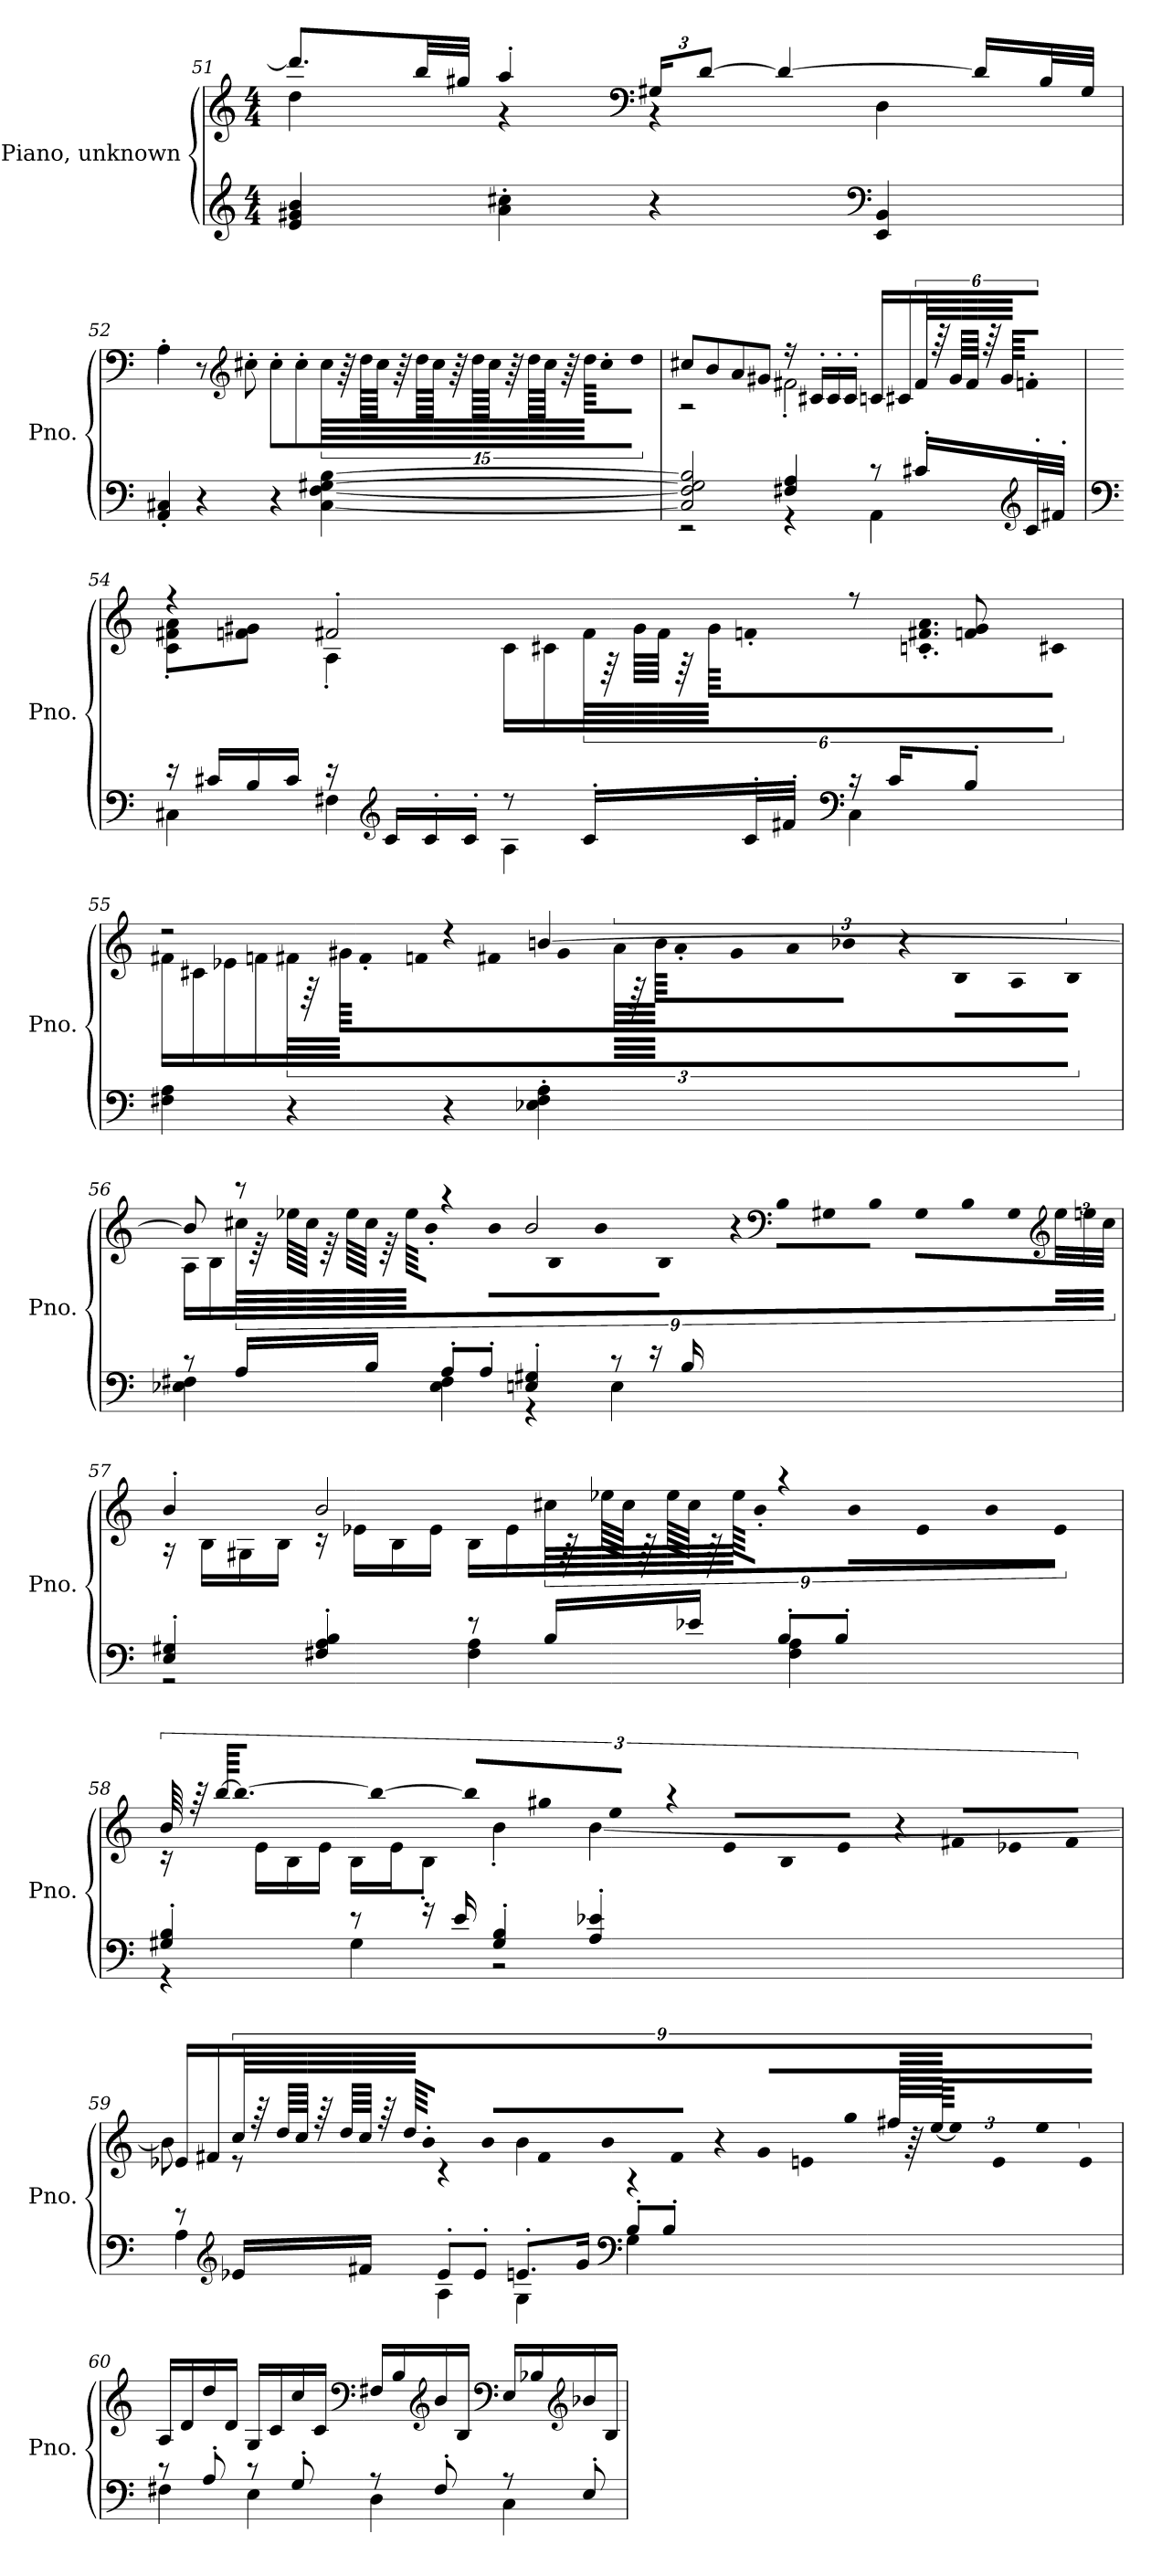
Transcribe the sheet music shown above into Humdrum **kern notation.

**kern	**kern
*part1	*part1
*staff2	*staff1
*I"Piano, unknown	*
*I'Pno.	*
*clefG2	*clefG2
*k[]	*k[]
*M4/4	*M4/4
=51	=51
*	*^
4e/ 4g#X/ 4b/	8.ddd/L]	4dd\
.	32bb/LL	.
.	32gg#X/JJJ	.
4a\' 4cc#X\'	4aa'/	4r
*	*clefF4	*
*	*Xbrackettup	*
4r	24G#X/KL	4r
.	[12d/J	.
.	4d/_	.
*clefF4	*	*
4EE/ 4BB/	.	4D\
.	16d/LL]	.
.	32B/L	.
.	32G#/JJJ	.
*	*v	*v
!!LO:LB:g=z
=52	=52
4AA/' 4C#X/'	4A'\
4r	8r
*	*clefG2
.	8cc#X'\
4r	8cc#'\L
.	8cc#'\
*	*brackettup
[4C#\ [4F\ [4G#X\ [4B\	96cc#\Jkkk
.	96r
.	96dd\LLLL
.	96cc#\JJJJ
.	96r
.	96dd\LLLL
.	96cc#\JJJJ
.	96r
.	96dd\LLLL
.	96cc#\JJJJ
.	96r
.	96dd\LLLL
.	96cc#\JJJJ
.	96r
.	96dd\KLLL
.	32cc#'\J
.	16dd\JJ
!!LO:LB:g=z
=53	=53
*^	*^
2C#/] 2F/] 2G#/] 2B/]	2r	8cc#X/L	2r
.	.	8b/	.
.	.	8a/	.
.	.	8g#X/J	.
4F#X/ 4A/	4r	16r	2f#X'\
.	.	16c#X'/LL	.
.	.	16c#'/	.
.	.	16c#'/JJ	.
8r	4AA\	16cn/LL	.
.	.	16c#X/	.
16c#X'/LL	.	96f#/JJkk	.
.	.	96r	.
.	.	96g#/LLLL	.
.	.	96f#/JJJJ	.
.	.	96r	.
.	.	96g#/KKLL	.
*clefG2	*	*	*
32c#'/L	.	16fn'/JJ	.
32f#X'/JJJ	.	.	.
!!LO:LB:g=z	!!
=54	=54	=54	=54
*clefF4	*	*	*
16r	4C#X\	4r	8c\' 8f#X\' 8a\'L
16c#X/LL	.	.	.
16B/	.	.	8fn\ 8g#X\J
16c#/JJ	.	.	.
16r	4F#X\	2f#X'/	4A'\
*clefG2	*	*	*
16c#/LL	.	.	.
16c#'/	.	.	.
16c#'/JJ	.	.	.
8r	4A\	.	16c\LL
.	.	.	16c#X\
16c#'/LL	.	.	96f#\JJkk
.	.	.	96r
.	.	.	96g#\LLLL
.	.	.	96f#\JJJJ
.	.	.	96r
.	.	.	96g#\KKLL
32c#'/L	.	.	16fn'\J
32f#X'/JJJ	.	.	.
*clefF4	*	*	*
16r	4C#\	8r	8.cn\' 8.f#X\' 8.a\'
16c#/KL	.	.	.
8B'/J	.	8fn/ 8g#/	.
.	.	.	16c#X\Jk
*v	*v	*	*
!!LO:LB:g=z	!!
=55	=55	=55
4F#X\ 4A\	2r	16f#X\LL
.	.	16c#X\
.	.	16e-X\
.	.	16fn\
4r	.	96f#X\JJkk
.	.	96r
.	.	96g#X\KLLL
.	.	32f#'\J
.	.	16fn\
.	.	16f#X\
.	.	16g#\
4r	4r	96a\JJkk
.	.	96r
.	.	96b\KLLL
.	.	32a'\J
.	.	16g#\
.	.	16a\
.	.	16b-X\JJ
4E-X\' 4F#\' 4A\'	[4bn/	16r
.	.	16B\LL
.	.	16A\
.	.	16B\JJ
!!LO:PB:g=z	!!
=56	=56	=56
*^	*	*
8r	4E-X\ 4F#X\	8b/]	16A\LL
.	.	.	16B\
16A/LL	.	8r	96cc#X\JJkk
.	.	.	96r
.	.	.	96ee-X\LLLL
.	.	.	96cc#\JJJJ
.	.	.	96r
.	.	.	96ee-\LLLL
16B/JJ	.	.	96cc#\JJJJ
.	.	.	96r
.	.	.	96ee-\KLLL
.	.	.	32b'\JJJ
8A'/L	4E-\ 4F#\	4r	16b\LL
.	.	.	16B\
8A'/J	.	.	16b\
.	.	.	16B\JJ
4En/' 4G#X/'	4r	2b/	16r
*	*	*clefF4	*
.	.	.	16B\LL
.	.	.	16G#X\
.	.	.	16B\JJ
8r	4E\	.	16G#\LL
.	.	.	16B\
16r	.	.	16G#\
*	*	*clefG2	*
*	*	*	*Xbrackettup
16B/	.	.	48ee-\L
.	.	.	48een\
.	.	.	48cc#\JJJ
!!LO:LB:g=z	!!
=57	=57	=57	=57
4E/' 4G#X/'	2r	4b'/	16r
.	.	.	16B\LL
.	.	.	16G#X\
.	.	.	16B\JJ
4F#X/' 4A/' 4B/'	.	2b/	16r
.	.	.	16e-X\LL
.	.	.	16B\
.	.	.	16e-\JJ
8r	4F#\ 4A\	.	16B\LL
.	.	.	16e-\
*	*	*	*brackettup
16B/LL	.	.	96cc#X\JJkk
.	.	.	96r
.	.	.	96ee-X\LLLL
.	.	.	96cc#\JJJJ
.	.	.	96r
.	.	.	96ee-\LLLL
16e-X/JJ	.	.	96cc#\JJJJ
.	.	.	96r
.	.	.	96ee-\KLLL
.	.	.	32b'\JJJ
8B'/L	4F#\ 4A\	4r	16b\LL
.	.	.	16e-\
8B'/J	.	.	16b\
.	.	.	16e-\JJ
!!LO:LB:g=z	!!
=58	=58	=58	=58
4G#X/' 4B/'	4r	96b/	16r
.	.	96r	.
.	.	[96bb/KKLL	.
.	.	16.bb/JJ_	.
.	.	.	16e\LL
.	.	4bb/_	16B\
.	.	.	16e\JJ
8r	4G#\	.	16B\LL
.	.	.	16e\J
16r	.	16bb/LL]	8B'\J
16e/	.	32gg#X/L	.
.	.	32ee/JJJ	.
4G#/' 4B/'	2r	16r	4b'\
.	.	16e/LL	.
.	.	16B/	.
.	.	16e/JJ	.
4A/' 4e-X/'	.	16r	[4b\
.	.	16f#X/LL	.
.	.	16e-X/	.
.	.	16f#/JJ	.
!!LO:LB:g=z	!!
=59	=59	=59	=59
8r	4A\	16e-X/LL	8b\]
.	.	16f#X/	.
*clefG2	*	*	*
16e-X/LL	.	96cc/JJkk	8r
.	.	96r	.
.	.	96dd/LLLL	.
.	.	96cc/JJJJ	.
.	.	96r	.
.	.	96dd/LLLL	.
16f#X/JJ	.	96cc/JJJJ	.
.	.	96r	.
.	.	96dd/KLLL	.
.	.	32b'/JJJ	.
8e-'/L	4A\	16b/LL	4r
.	.	16f#/	.
8e-'/J	.	16b/	.
.	.	16f#/JJ	.
8.en'/L	4G\	16r	4b\
.	.	16g/LL	.
.	.	16en/	.
16g/Jk	.	16gg/	.
*clefF4	*	*	*
8B'/L	4G\	96ff#X/JJkk	4r
.	.	96r	.
.	.	[96ee/KLLL	.
.	.	32ee/J]	.
.	.	16e/	.
8B'/J	.	16ee/	.
.	.	16e/JJ	.
*	*	*v	*v
!!LO:LB:g=z
=60	=60	=60
8r	4F#X\	16A/LL
.	.	16d/
8A'/	.	16dd/
.	.	16d/JJ
8r	4E\	16G/LL
.	.	16c/
8G'/	.	16cc/
.	.	16c/JJ
*	*	*clefF4
8r	4D\	16F#X/LL
.	.	16B/
*	*	*clefG2
8F#'/	.	16b/
.	.	16B/JJ
*	*	*clefF4
8r	4C\	16E/LL
.	.	16B-X/
*	*	*clefG2
8E'/	.	16b-X/
.	.	16B-/JJ
*v	*v	*
=	=
*-	*-
